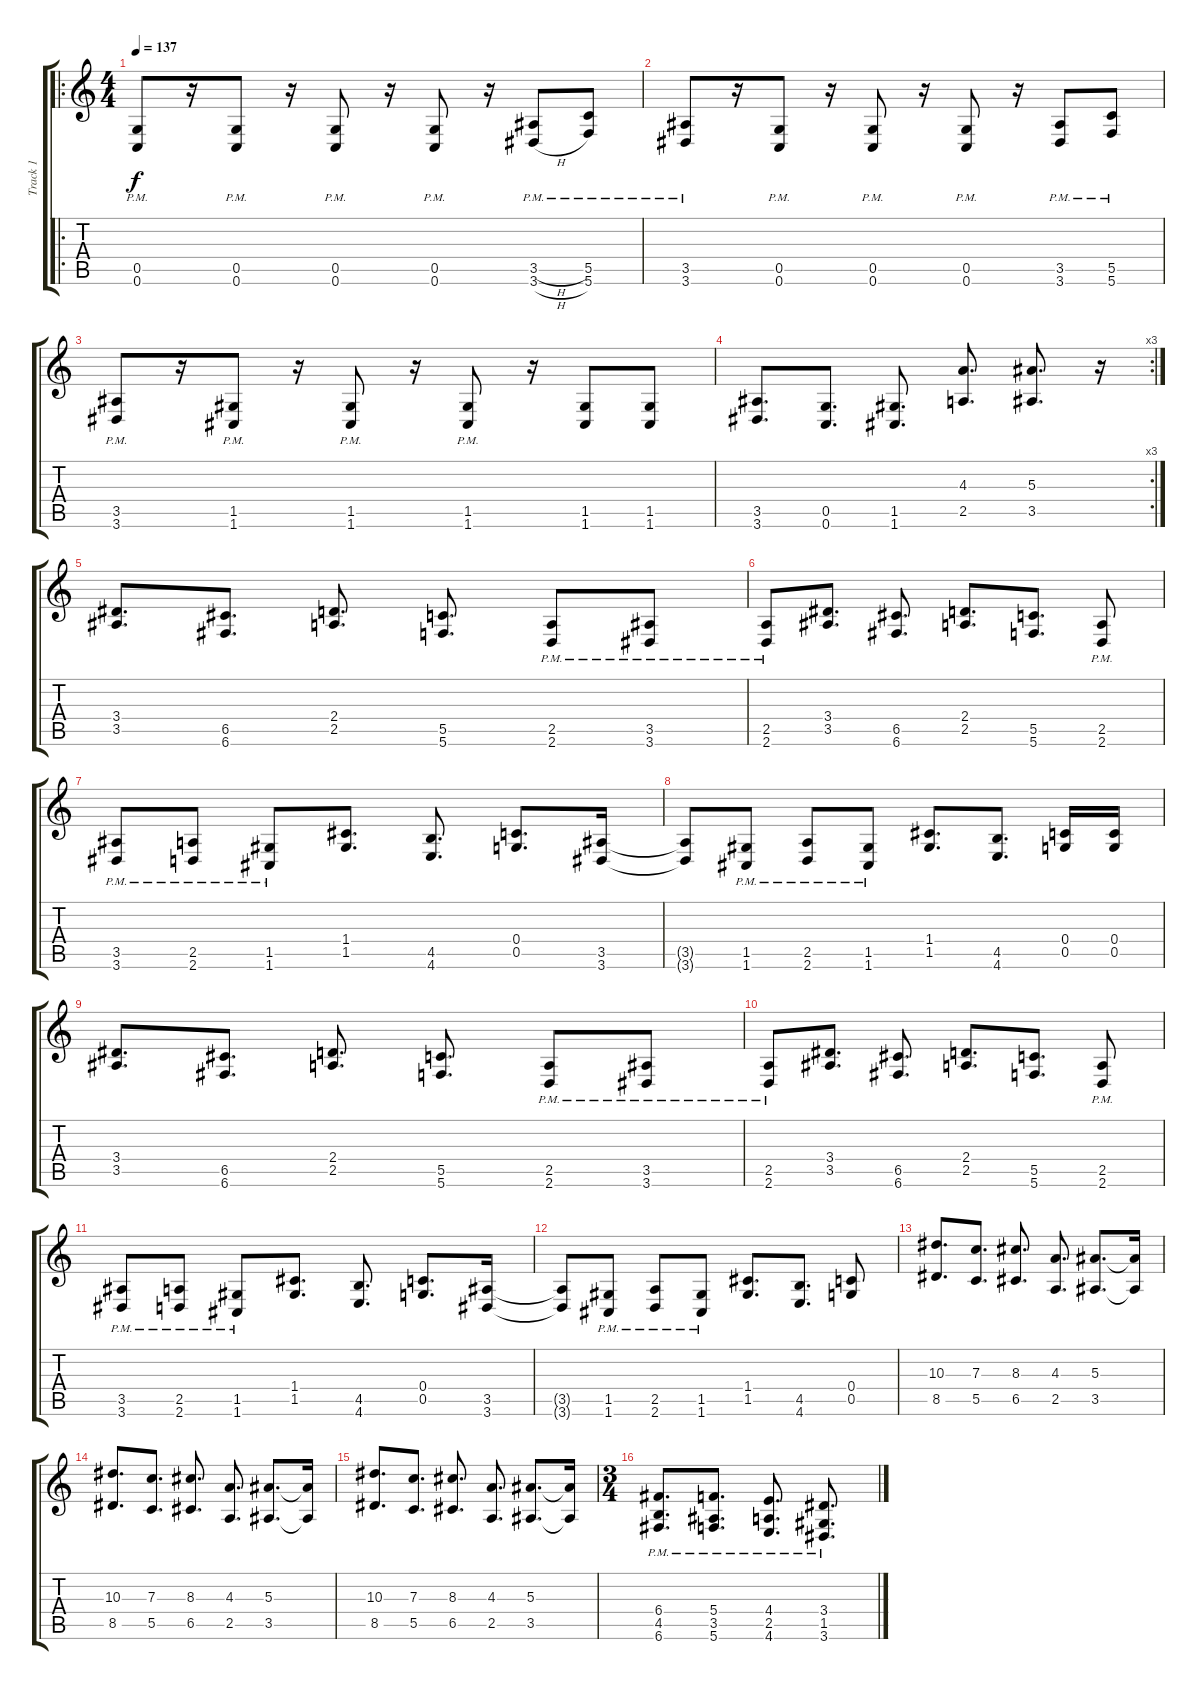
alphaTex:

\track ("Track 1" "Track 1") {instrument overdrivenguitar}
\staff {score tabs}
\tuning (D4 A3 F3 C3 G2 C2) {hide}
\ro
\ts (4 4)
\tempo 137
\clef g2
\ks c
(0.5{pm} 0.6{pm}).8{dy f} r.16 (0.5{pm} 0.6{pm}).8 r.16 (0.5{pm} 0.6{pm}).8 r.16 (0.5{pm} 0.6{pm}).8 r.16 (3.5{h pm} 3.6{h pm}).8 (5.5{pm} 5.6{pm}).8 |
(3.5{pm} 3.6{pm}).8 r.16 (0.5{pm} 0.6{pm}).8 r.16 (0.5{pm} 0.6{pm}).8 r.16 (0.5{pm} 0.6{pm}).8 r.16 (3.5{pm} 3.6{pm}).8 (5.5{pm} 5.6{pm}).8 |
(3.5{pm} 3.6{pm}).8 r.16 (1.5{pm} 1.6{pm}).8 r.16 (1.5{pm} 1.6{pm}).8 r.16 (1.5{pm} 1.6{pm}).8 r.16 (1.5 1.6).8 (1.5 1.6).8 |
\rc 3
(3.5 3.6).8{d} (0.5 0.6).8{d} (1.5 1.6).8{d} (4.3 2.5).8{d} (5.3 3.5).8{d} r.16 |
(3.4 3.5).8{d} (6.5 6.6).8{d} (2.4 2.5).8{d} (5.5 5.6).8{d} (2.5{pm} 2.6{pm}).8 (3.5{pm} 3.6{pm}).8 |
(2.5{pm} 2.6{pm}).8 (3.4 3.5).8{d} (6.5 6.6).8{d} (2.4 2.5).8{d} (5.5 5.6).8{d} (2.5{pm} 2.6{pm}).8 |
(3.5{pm} 3.6{pm}).8 (2.5{pm} 2.6{pm}).8 (1.5{pm} 1.6{pm}).8 (1.4 1.5).8{d} (4.5 4.6).8{d} (0.4 0.5).8{d} (3.5 3.6).16 |
(3.5{t} 3.6{t}).8 (1.5{pm} 1.6{pm}).8 (2.5{pm} 2.6{pm}).8 (1.5{pm} 1.6{pm}).8 (1.4 1.5).8{d} (4.5 4.6).8{d} (0.4 0.5).16 (0.4 0.5).16 |
(3.4 3.5).8{d} (6.5 6.6).8{d} (2.4 2.5).8{d} (5.5 5.6).8{d} (2.5{pm} 2.6{pm}).8 (3.5{pm} 3.6{pm}).8 |
(2.5{pm} 2.6{pm}).8 (3.4 3.5).8{d} (6.5 6.6).8{d} (2.4 2.5).8{d} (5.5 5.6).8{d} (2.5{pm} 2.6{pm}).8 |
(3.5{pm} 3.6{pm}).8 (2.5{pm} 2.6{pm}).8 (1.5{pm} 1.6{pm}).8 (1.4 1.5).8{d} (4.5 4.6).8{d} (0.4 0.5).8{d} (3.5 3.6).16 |
(3.5{t} 3.6{t}).8 (1.5{pm} 1.6{pm}).8 (2.5{pm} 2.6{pm}).8 (1.5{pm} 1.6{pm}).8 (1.4 1.5).8{d} (4.5 4.6).8{d} (0.4 0.5).8 |
(10.3 8.5).8{d} (7.3 5.5).8{d} (8.3 6.5).8{d} (4.3 2.5).8{d} (5.3 3.5).8{d} (5.3{t} 3.5{t}).16 |
(10.3 8.5).8{d} (7.3 5.5).8{d} (8.3 6.5).8{d} (4.3 2.5).8{d} (5.3 3.5).8{d} (5.3{t} 3.5{t}).16 |
(10.3 8.5).8{d} (7.3 5.5).8{d} (8.3 6.5).8{d} (4.3 2.5).8{d} (5.3 3.5).8{d} (5.3{t} 3.5{t}).16 |
\ts (3 4)
(6.4{pm} 4.5{pm} 6.6{pm}).8{d} (5.4{pm} 3.5{pm} 5.6{pm}).8{d} (4.4{pm} 2.5{pm} 4.6{pm}).8{d} (3.4{pm} 1.5{pm} 3.6{pm}).8{d}
